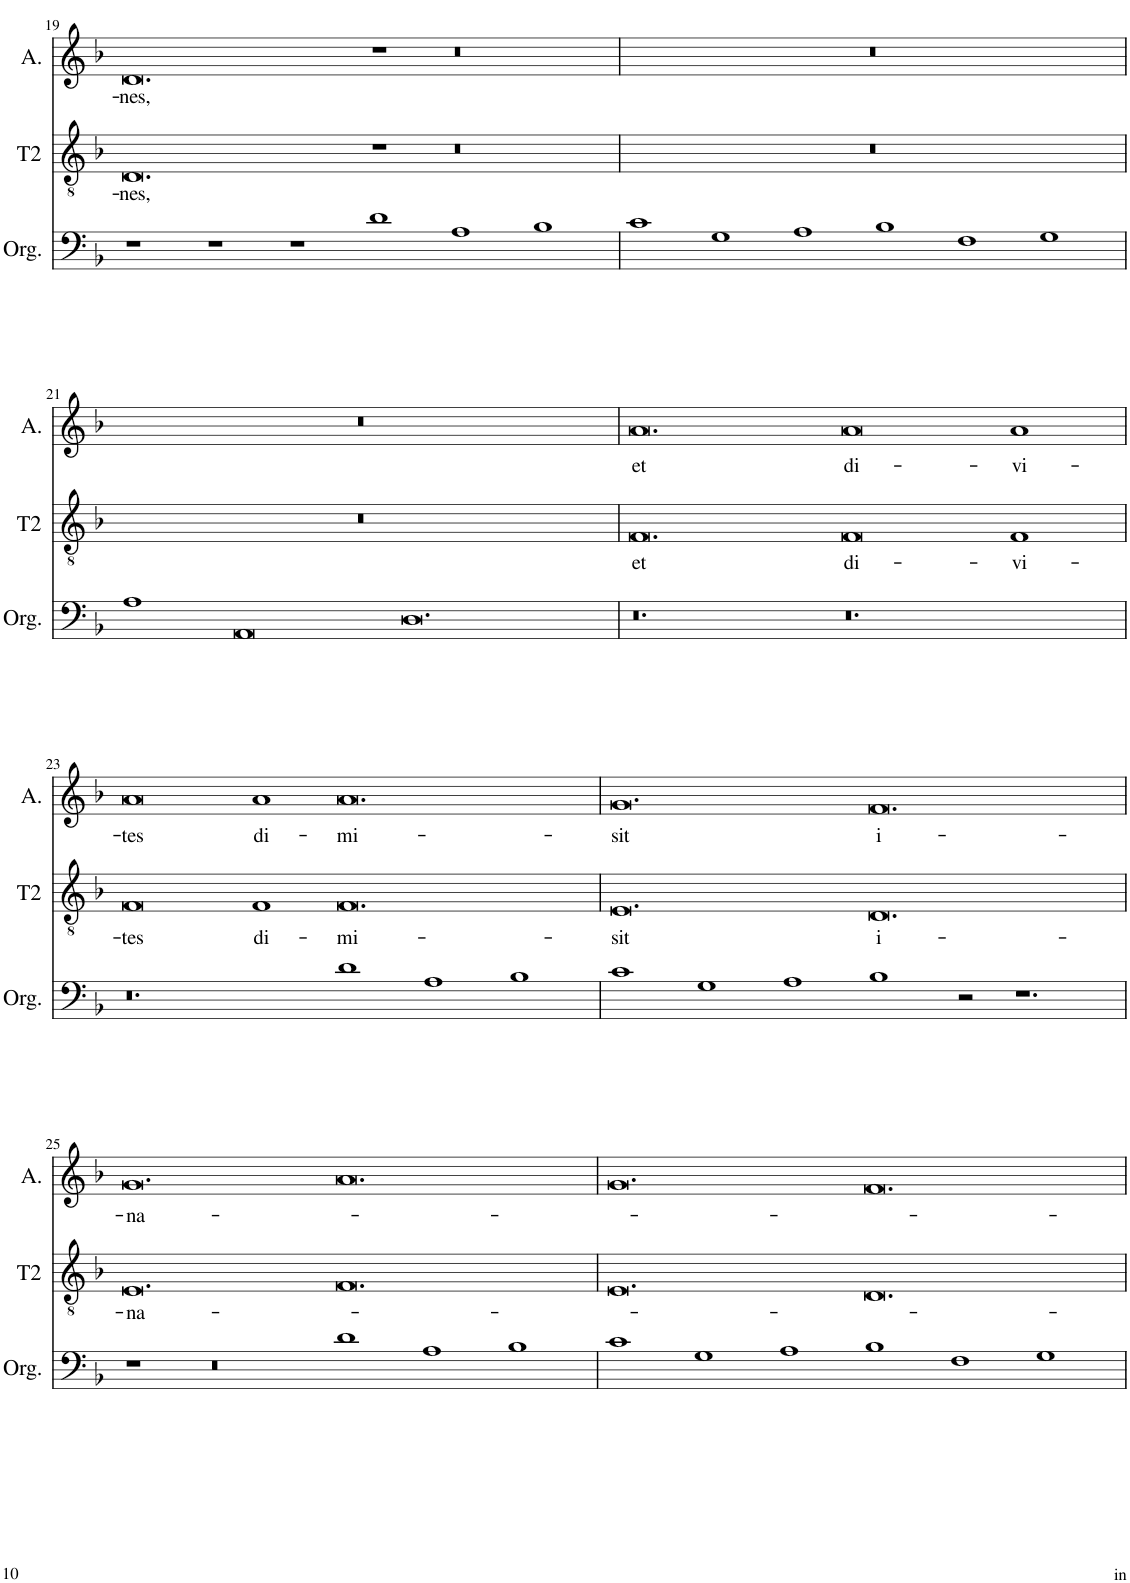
**kern	**kern	**text	**kern	**text
*part3	*part2	*part2	*part1	*part1
*staff3	*staff2	*staff2	*staff1	*staff1
*I"Orgue	*I"Ténor 2	*	*I"Alto	*
*I'Org.	*I'T2	*	*I'A.	*
!!LO:PB:g=z
*clefF4	*clefGv2	*	*clefG2	*
*k[b-]	*k[b-]	*	*k[b-]	*
*M12/2	*M12/2	*	*M12/2	*
=19	=19	=19	=19	=19
!	!	!LO:LY:b	!	!LO:LY:b
1r	0.D	-nes,	0.d	-nes,
1r	.	.	.	.
1r	.	.	.	.
1d	1r	.	1r	.
1A	0r	.	0r	.
1B-	.	.	.	.
=20	=20	=20	=20	=20
1c	00.r	.	00.r	.
1G	.	.	.	.
1A	.	.	.	.
1B-	.	.	.	.
1F	.	.	.	.
1G	.	.	.	.
!!LO:LB:g=z
=21	=21	=21	=21	=21
1A	00.r	.	00.r	.
0AA	.	.	.	.
0.D	.	.	.	.
=22	=22	=22	=22	=22
!	!	!LO:LY:b	!	!LO:LY:b
0.r	0.F	et	0.a	et
!	!	!LO:LY:b	!	!LO:LY:b
0.r	0F	di-	0a	di-
!	!	!LO:LY:b	!	!LO:LY:b
.	1F	-vi-	1a	-vi-
!!LO:LB:g=z
=23	=23	=23	=23	=23
!	!	!LO:LY:b	!	!LO:LY:b
0.r	0F	-tes	0a	-tes
!	!	!LO:LY:b	!	!LO:LY:b
.	1F	di-	1a	di-
!	!	!LO:LY:b	!	!LO:LY:b
1d	0.F	-mi-	0.a	-mi-
1A	.	.	.	.
1B-	.	.	.	.
=24	=24	=24	=24	=24
!	!	!LO:LY:b	!	!LO:LY:b
1c	0.E	-sit	0.g	-sit
1G	.	.	.	.
1A	.	.	.	.
!	!	!LO:LY:b	!	!LO:LY:b
1B-	0.D	i-	0.f	i-
2r	.	.	.	.
1.r	.	.	.	.
!!LO:LB:g=z
=25	=25	=25	=25	=25
!	!	!LO:LY:b	!	!LO:LY:b
1r	0.E	-na-	0.g	-na-
0r	.	.	.	.
1d	0.F	.	0.a	.
1A	.	.	.	.
1B-	.	.	.	.
=26	=26	=26	=26	=26
1c	0.E	.	0.g	.
1G	.	.	.	.
1A	.	.	.	.
1B-	0.D	.	0.f	.
1F	.	.	.	.
1G	.	.	.	.
=	=	=	=	=
*-	*-	*-	*-	*-
